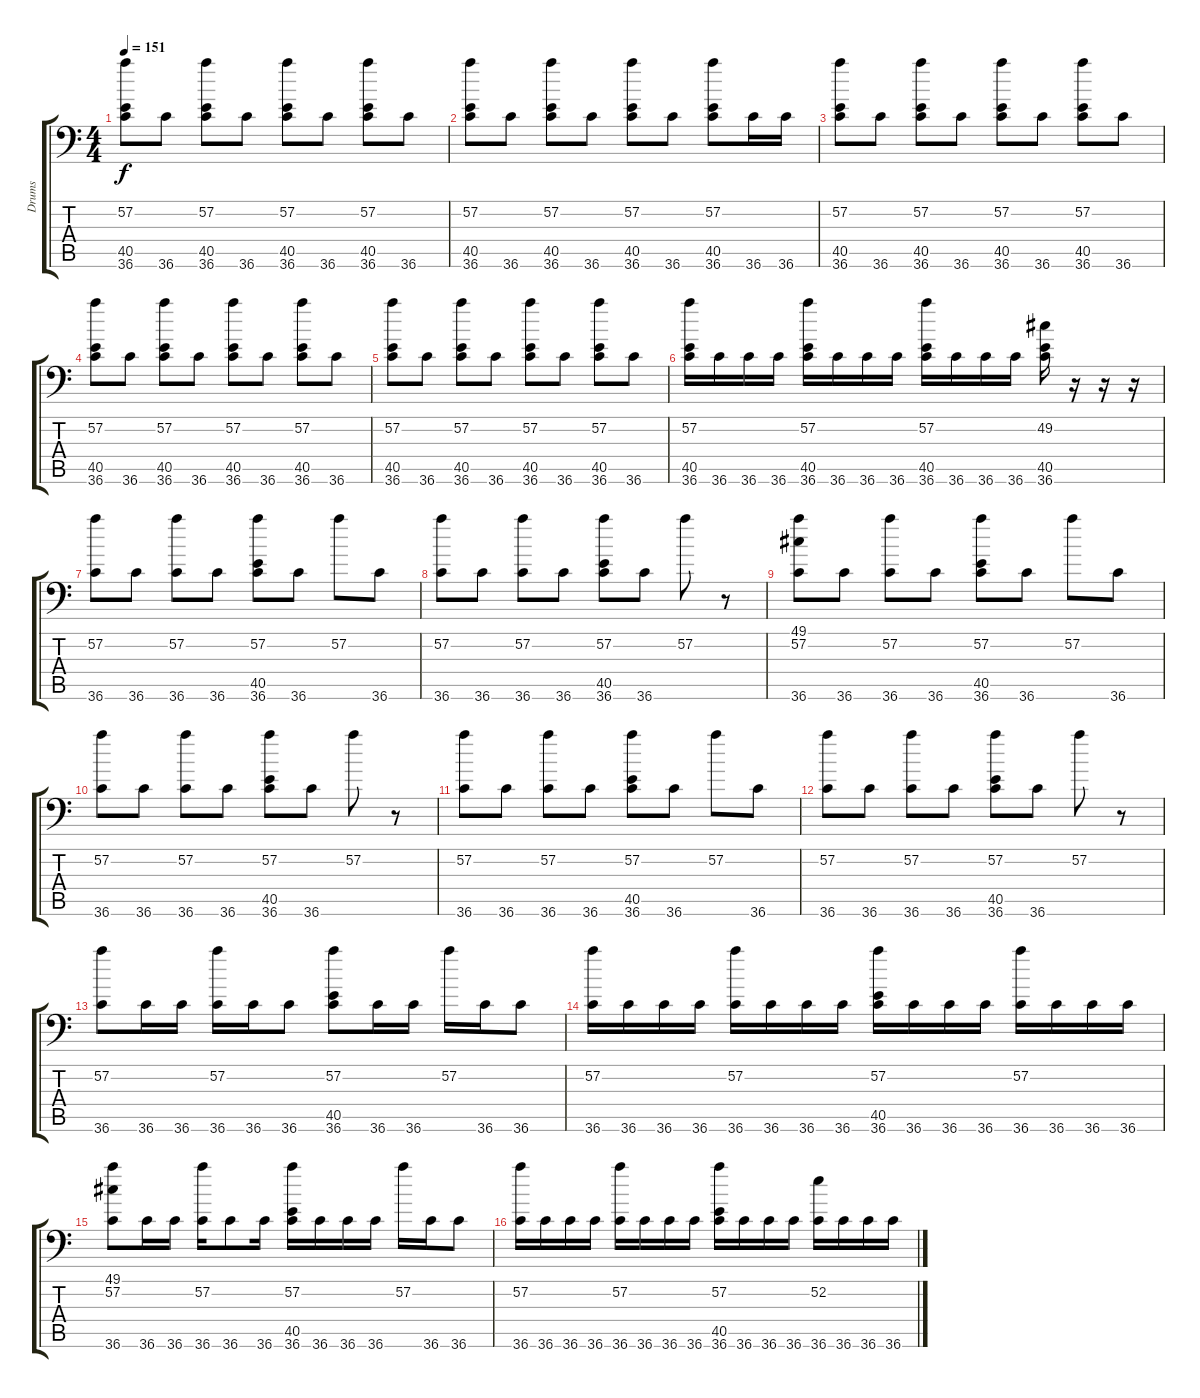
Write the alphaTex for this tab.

\track ("Drums" "Drums") {instrument acousticgrandpiano}
\staff {score tabs}
\tuning (C-1 C-1 C-1 C-1 C-1 C-1) {hide}
\ts (4 4)
\tempo 151
\clef f4
\ks c
(57.2 40.5 36.6).8{dy f} 36.6.8 (57.2 40.5 36.6).8 36.6.8 (57.2 40.5 36.6).8 36.6.8 (57.2 40.5 36.6).8 36.6.8 |
(57.2 40.5 36.6).8 36.6.8 (57.2 40.5 36.6).8 36.6.8 (57.2 40.5 36.6).8 36.6.8 (57.2 40.5 36.6).8 36.6.16 36.6.16 |
(57.2 40.5 36.6).8 36.6.8 (57.2 40.5 36.6).8 36.6.8 (57.2 40.5 36.6).8 36.6.8 (57.2 40.5 36.6).8 36.6.8 |
(57.2 40.5 36.6).8 36.6.8 (57.2 40.5 36.6).8 36.6.8 (57.2 40.5 36.6).8 36.6.8 (57.2 40.5 36.6).8 36.6.8 |
(57.2 40.5 36.6).8 36.6.8 (57.2 40.5 36.6).8 36.6.8 (57.2 40.5 36.6).8 36.6.8 (57.2 40.5 36.6).8 36.6.8 |
(57.2 40.5 36.6).16 36.6.16 36.6.16 36.6.16 (57.2 40.5 36.6).16 36.6.16 36.6.16 36.6.16 (57.2 40.5 36.6).16 36.6.16 36.6.16 36.6.16 (49.2 40.5 36.6).16 r.16 r.16 r.16 |
(57.2 36.6).8 36.6.8 (57.2 36.6).8 36.6.8 (57.2 40.5 36.6).8 36.6.8 57.2.8 36.6.8 |
(57.2 36.6).8 36.6.8 (57.2 36.6).8 36.6.8 (57.2 40.5 36.6).8 36.6.8 57.2.8 r.8 |
(49.1 57.2 36.6).8 36.6.8 (57.2 36.6).8 36.6.8 (57.2 40.5 36.6).8 36.6.8 57.2.8 36.6.8 |
(57.2 36.6).8 36.6.8 (57.2 36.6).8 36.6.8 (57.2 40.5 36.6).8 36.6.8 57.2.8 r.8 |
(57.2 36.6).8 36.6.8 (57.2 36.6).8 36.6.8 (57.2 40.5 36.6).8 36.6.8 57.2.8 36.6.8 |
(57.2 36.6).8 36.6.8 (57.2 36.6).8 36.6.8 (57.2 40.5 36.6).8 36.6.8 57.2.8 r.8 |
(57.2 36.6).8 36.6.16 36.6.16 (57.2 36.6).16 36.6.16 36.6.8 (57.2 40.5 36.6).8 36.6.16 36.6.16 57.2.16 36.6.16 36.6.8 |
(57.2 36.6).16 36.6.16 36.6.16 36.6.16 (57.2 36.6).16 36.6.16 36.6.16 36.6.16 (57.2 40.5 36.6).16 36.6.16 36.6.16 36.6.16 (57.2 36.6).16 36.6.16 36.6.16 36.6.16 |
(49.1 57.2 36.6).8 36.6.16 36.6.16 (57.2 36.6).16 36.6.8 36.6.16 (57.2 40.5 36.6).16 36.6.16 36.6.16 36.6.16 57.2.16 36.6.16 36.6.8 |
(57.2 36.6).16 36.6.16 36.6.16 36.6.16 (57.2 36.6).16 36.6.16 36.6.16 36.6.16 (57.2 40.5 36.6).16 36.6.16 36.6.16 36.6.16 (52.2 36.6).16 36.6.16 36.6.16 36.6.16
